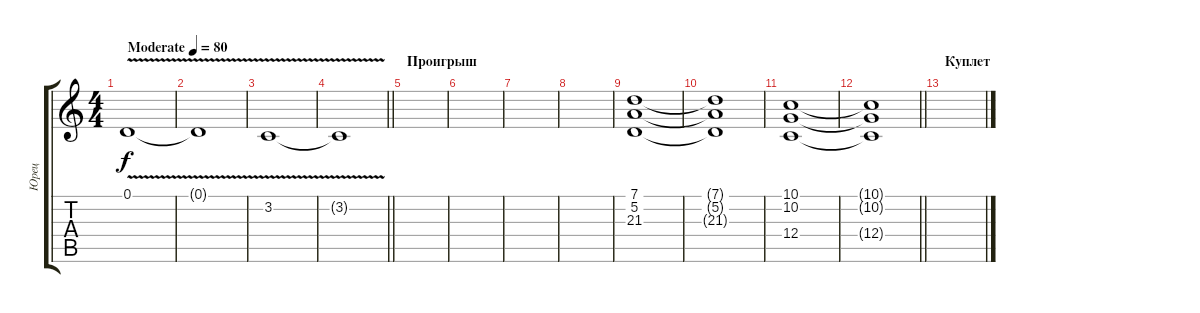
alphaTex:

\track ("Юрец" "Юрец") {instrument pad5bowed}
\staff {score tabs}
\tuning (D4 A3 F3 C3 G2 C2) {hide}
\ts (4 4)
\tempo (80 "Moderate")
\clef g2
\ks c
0.1{v}.1{dy f instrument pad5bowed} |
0.1{t}.1 |
3.2{v}.1 |
\barLineRight lightlight
3.2{t}.1 |
\section ("" "Проигрыш")
|
|
|
|
(7.1 5.2 21.3).1{instrument synthstrings1} |
(7.1{t} 5.2{t} 21.3{t}).1 |
(10.1 10.2 12.4).1 |
\barLineRight lightlight
(10.1{t} 10.2{t} 12.4{t}).1 |
\section ("" "Куплет")
